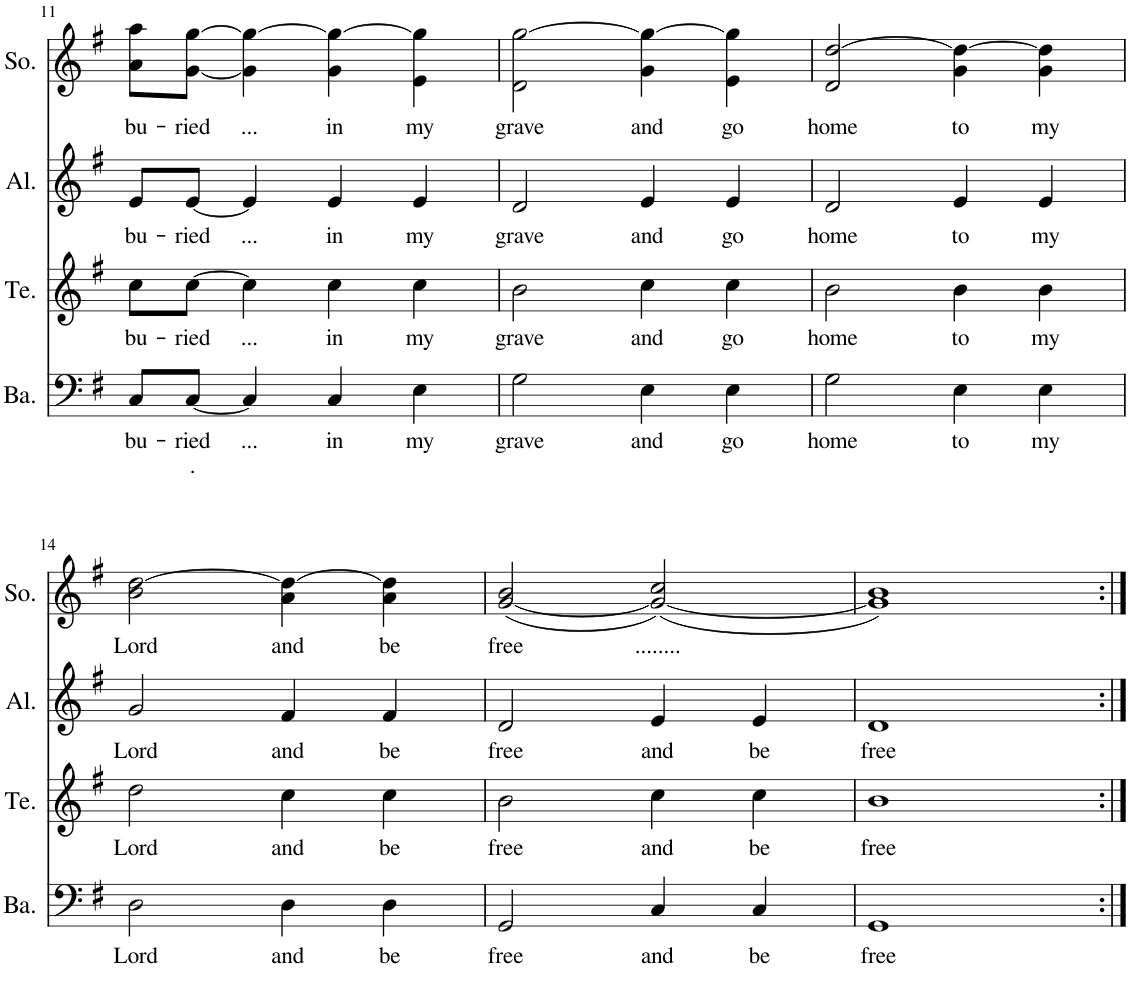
**kern	**text	**text	**kern	**text	**kern	**text	**kern	**text
*part4	*part4	*part4	*part3	*part3	*part2	*part2	*part1	*part1
*staff4	*staff4	*staff4	*staff3	*staff3	*staff2	*staff2	*staff1	*staff1
*I"Basse	*	*	*I"Tenor	*	*I"Alto	*	*I"Soprano	*
*I'Ba.	*	*	*I'Te.	*	*I'Al.	*	*I'So.	*
!!LO:PB:g=z
*clefF4	*	*	*clefG2	*	*clefG2	*	*clefG2	*
*k[f#]	*	*	*k[f#]	*	*k[f#]	*	*k[f#]	*
*M4/4	*	*	*M4/4	*	*M4/4	*	*M4/4	*
=11	=11	=11	=11	=11	=11	=11	=11	=11
!	!LO:LY:b	!	!	!LO:LY:b	!	!LO:LY:b	!	!LO:LY:b
8C/L	bu-	.	8cc\L	bu-	8e/L	bu-	8a\ 8aa\L	bu-
!	!LO:LY:b	!LO:LY:b	!	!LO:LY:b	!	!LO:LY:b	!	!LO:LY:b
[8C/J	-ried	.	[8cc\J	-ried	[8e/J	-ried	[8g\ [8gg\J	-ried
!	!LO:LY:b	!	!	!LO:LY:b	!	!LO:LY:b	!	!LO:LY:b
4C/]	...	.	4cc\]	...	4e/]	...	4g\] 4gg\_	...
!	!LO:LY:b	!	!	!LO:LY:b	!	!LO:LY:b	!	!LO:LY:b
4C/	in	.	4cc\	in	4e/	in	4g\ 4gg\_	in
!	!LO:LY:b	!	!	!LO:LY:b	!	!LO:LY:b	!	!LO:LY:b
4E\	my	.	4cc\	my	4e/	my	4e\ 4gg\]	my
=12	=12	=12	=12	=12	=12	=12	=12	=12
!	!LO:LY:b	!	!	!LO:LY:b	!	!LO:LY:b	!	!LO:LY:b
2G\	grave	.	2b\	grave	2d/	grave	2d\ [2gg\	grave
!	!LO:LY:b	!	!	!LO:LY:b	!	!LO:LY:b	!	!LO:LY:b
4E\	and	.	4cc\	and	4e/	and	4g\ 4gg\_	and
!	!LO:LY:b	!	!	!LO:LY:b	!	!LO:LY:b	!	!LO:LY:b
4E\	go	.	4cc\	go	4e/	go	4e\ 4gg\]	go
=13	=13	=13	=13	=13	=13	=13	=13	=13
!	!LO:LY:b	!	!	!LO:LY:b	!	!LO:LY:b	!	!LO:LY:b
2G\	home	.	2b\	home	2d/	home	2d/ [2dd/	home
!	!LO:LY:b	!	!	!LO:LY:b	!	!LO:LY:b	!	!LO:LY:b
4E\	to	.	4b\	to	4e/	to	4g\ 4dd\_	to
!	!LO:LY:b	!	!	!LO:LY:b	!	!LO:LY:b	!	!LO:LY:b
4E\	my	.	4b\	my	4e/	my	4g\ 4dd\]	my
!!LO:LB:g=z
=14	=14	=14	=14	=14	=14	=14	=14	=14
!	!LO:LY:b	!	!	!LO:LY:b	!	!LO:LY:b	!	!LO:LY:b
2D\	Lord	.	2dd\	Lord	2g/	Lord	2b\ [2dd\	Lord
!	!LO:LY:b	!	!	!LO:LY:b	!	!LO:LY:b	!	!LO:LY:b
4D\	and	.	4cc\	and	4f#/	and	4a\ 4dd\_	and
!	!LO:LY:b	!	!	!LO:LY:b	!	!LO:LY:b	!	!LO:LY:b
4D\	be	.	4cc\	be	4f#/	be	4a\ 4dd\]	be
=15	=15	=15	=15	=15	=15	=15	=15	=15
!	!LO:LY:b	!	!	!LO:LY:b	!	!LO:LY:b	!	!LO:LY:b
2GG/	free	.	2b\	free	2d/	free	([2g/ 2b/	free
!	!LO:LY:b	!	!	!LO:LY:b	!	!LO:LY:b	!	!LO:LY:b
4C/	and	.	4cc\	and	4e/	and	(2g/_ 2cc/)	........
!	!LO:LY:b	!	!	!LO:LY:b	!	!LO:LY:b	!	!
4C/	be	.	4cc\	be	4e/	be	.	.
=16	=16	=16	=16	=16	=16	=16	=16	=16
!	!LO:LY:b	!	!	!LO:LY:b	!	!LO:LY:b	!	!
1GG	free	.	1b	free	1d	free	1g] 1b)	.
=:|!	=:|!	=:|!	=:|!	=:|!	=:|!	=:|!	=:|!	=:|!
*-	*-	*-	*-	*-	*-	*-	*-	*-
